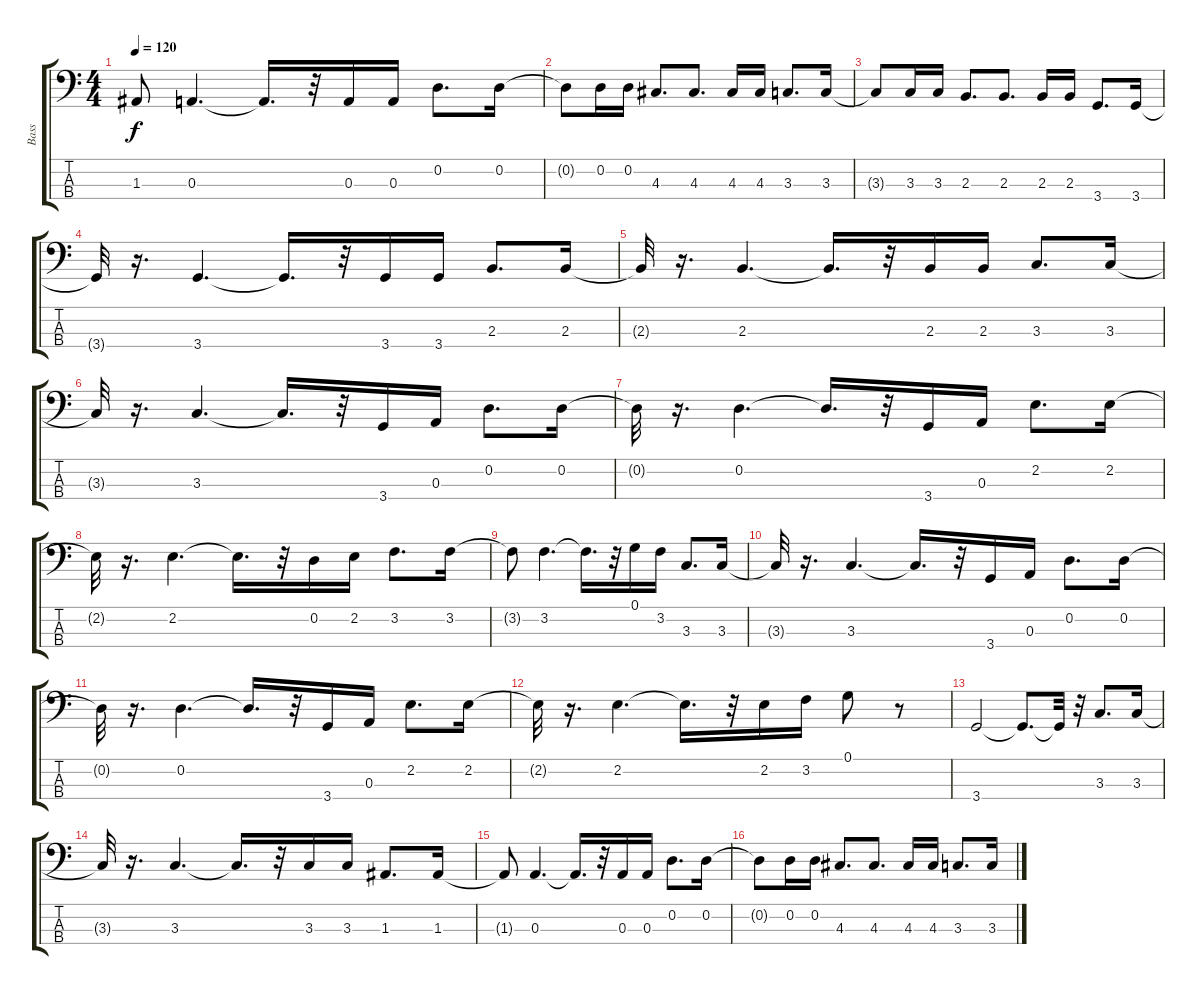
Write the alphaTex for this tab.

\track ("Bass" "Bass") {instrument synthbass2}
\staff {score tabs}
\tuning (G2 D2 A1 E1) {hide}
\ts (4 4)
\tempo 120
\clef f4
\ks c
1.3{t}.8{dy f} 0.3.4{d} 0.3{t}.16{d} r.32 0.3.16 0.3.16 0.2.8{d} 0.2.16 |
0.2{t}.8 0.2.16 0.2.16 4.3.8{d} 4.3.8{d} 4.3.16 4.3.16 3.3.8{d} 3.3.16 |
3.3{t}.8 3.3.16 3.3.16 2.3.8{d} 2.3.8{d} 2.3.16 2.3.16 3.4.8{d} 3.4.16 |
3.4{t}.32 r.16{d} 3.4.4{d} 3.4{t}.16{d} r.32 3.4.16 3.4.16 2.3.8{d} 2.3.16 |
2.3{t}.32 r.16{d} 2.3.4{d} 2.3{t}.16{d} r.32 2.3.16 2.3.16 3.3.8{d} 3.3.16 |
3.3{t}.32 r.16{d} 3.3.4{d} 3.3{t}.16{d} r.32 3.4.16 0.3.16 0.2.8{d} 0.2.16 |
0.2{t}.32 r.16{d} 0.2.4{d} 0.2{t}.16{d} r.32 3.4.16 0.3.16 2.2.8{d} 2.2.16 |
2.2{t}.32 r.16{d} 2.2.4{d} 2.2{t}.16{d} r.32 0.2.16 2.2.16 3.2.8{d} 3.2.16 |
3.2{t}.8 3.2.4{d} 3.2{t}.16{d} r.32 0.1.16 3.2.16 3.3.8{d} 3.3.16 |
3.3{t}.32 r.16{d} 3.3.4{d} 3.3{t}.16{d} r.32 3.4.16 0.3.16 0.2.8{d} 0.2.16 |
0.2{t}.32 r.16{d} 0.2.4{d} 0.2{t}.16{d} r.32 3.4.16 0.3.16 2.2.8{d} 2.2.16 |
2.2{t}.32 r.16{d} 2.2.4{d} 2.2{t}.16{d} r.32 2.2.16 3.2.16 0.1.8 r.8 |
3.4.2 3.4{t}.8{d} 3.4{t}.32 r.32 3.3.8{d} 3.3.16 |
3.3{t}.32 r.16{d} 3.3.4{d} 3.3{t}.16{d} r.32 3.3.16 3.3.16 1.3.8{d} 1.3.16 |
1.3{t}.8 0.3.4{d} 0.3{t}.16{d} r.32 0.3.16 0.3.16 0.2.8{d} 0.2.16 |
0.2{t}.8 0.2.16 0.2.16 4.3.8{d} 4.3.8{d} 4.3.16 4.3.16 3.3.8{d} 3.3.16
